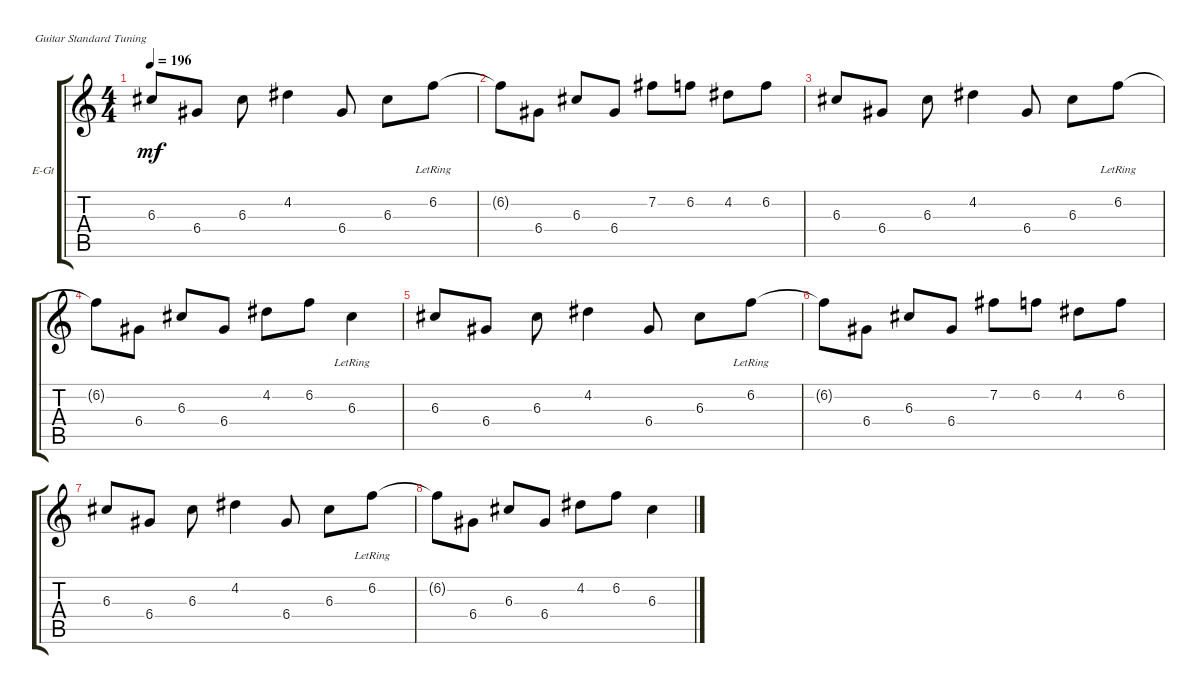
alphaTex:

\defaultSystemsLayout 4
\bracketExtendMode groupsimilarinstruments
\firstSystemTrackNameOrientation horizontal
\otherSystemsTrackNameOrientation horizontal
\track ("Lead" "E-Gt") {instrument distortionguitar}
\staff {score tabs}
\tuning (E4 B3 G3 D3 A2 E2)
\ts (4 4)
\tempo 196
\clef g2
\ks c
6.3.8{dy mf} 6.4.8 6.3.8 4.2.4 6.4.8 6.3.8 6.2{lr}.8 |
6.2{t}.8 6.4.8 6.3.8 6.4.8 7.2.8 6.2.8 4.2.8 6.2.8 |
6.3.8 6.4.8 6.3.8 4.2.4 6.4.8 6.3.8 6.2{lr}.8 |
6.2{t}.8 6.4.8 6.3.8 6.4.8 4.2.8 6.2.8 6.3{lr}.4 |
6.3.8 6.4.8 6.3.8 4.2.4 6.4.8 6.3.8 6.2{lr}.8 |
6.2{t}.8 6.4.8 6.3.8 6.4.8 7.2.8 6.2.8 4.2.8 6.2.8 |
6.3.8 6.4.8 6.3.8 4.2.4 6.4.8 6.3.8 6.2{lr}.8 |
6.2{t}.8 6.4.8 6.3.8 6.4.8 4.2.8 6.2.8 6.3.4
